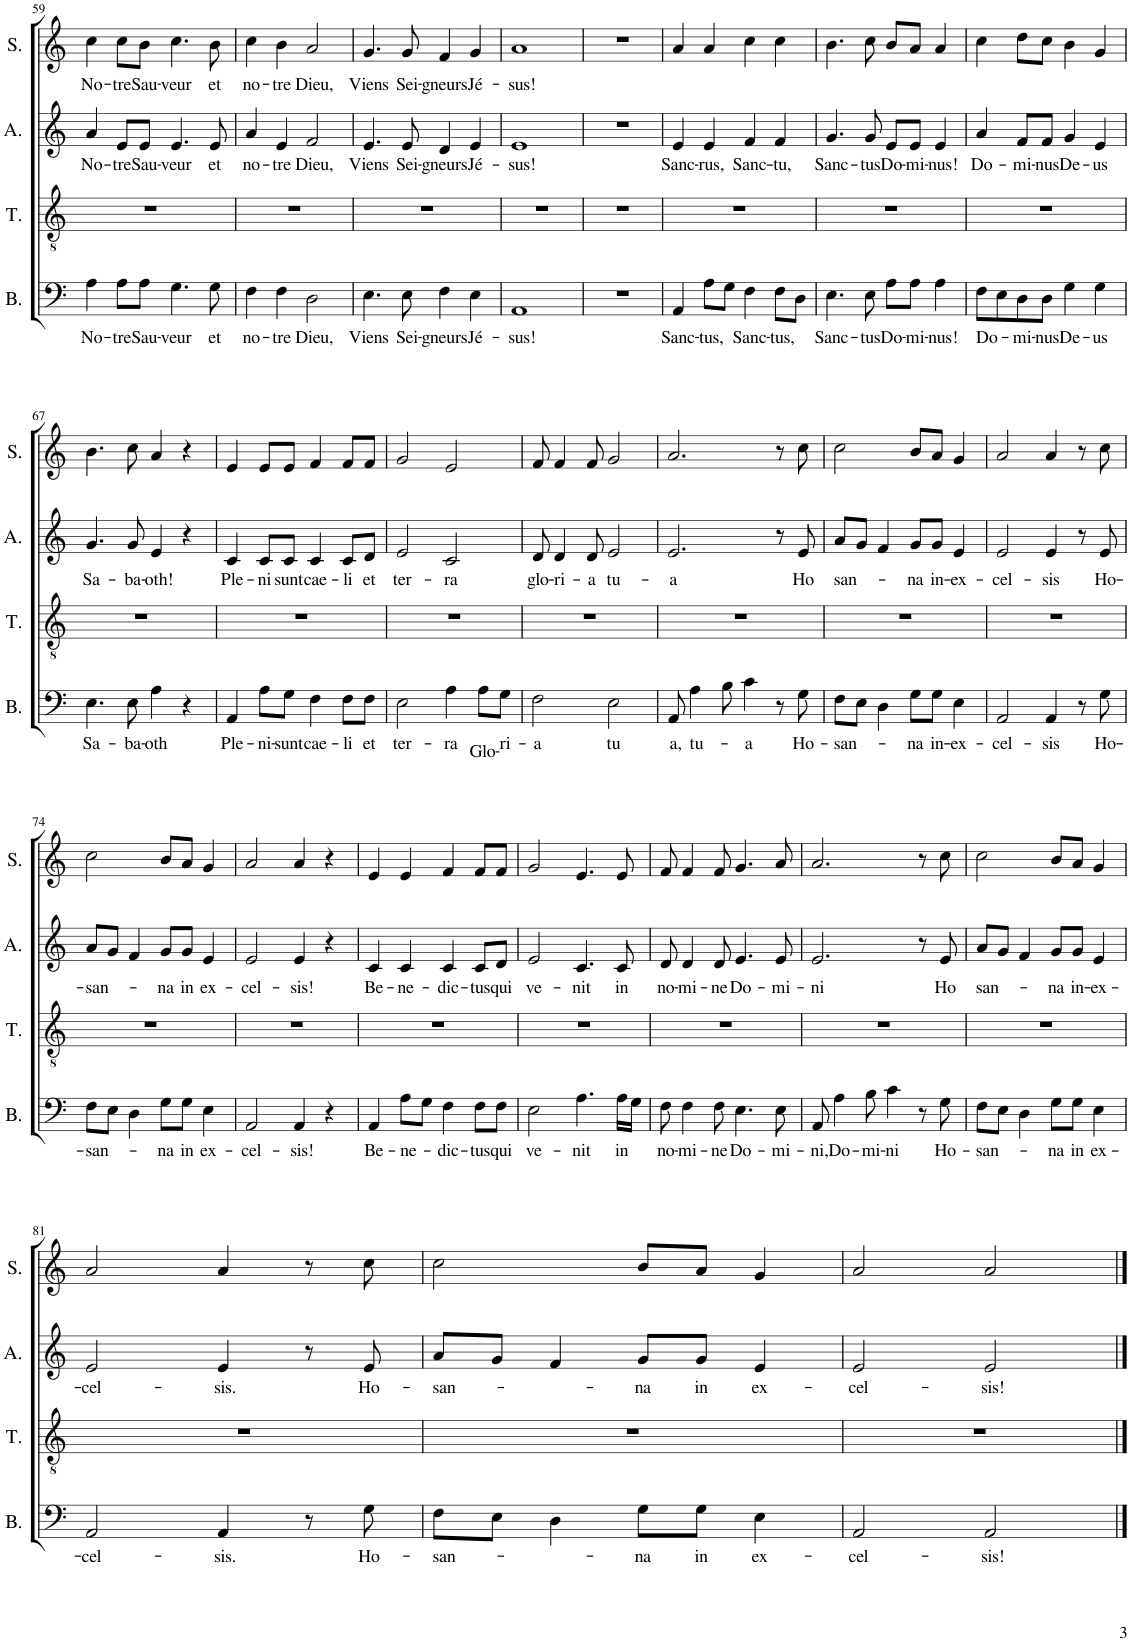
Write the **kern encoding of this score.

**kern	**text	**kern	**kern	**text	**kern	**text
*part4	*part4	*part3	*part2	*part2	*part1	*part1
*staff4	*staff4	*staff3	*staff2	*staff2	*staff1	*staff1
*I"Bass	*	*I"Tenor	*I"Alto	*	*I"Soprano	*
*I'B.	*	*I'T.	*I'A.	*	*I'S.	*
!!LO:PB:g=z
*clefF4	*	*clefGv2	*clefG2	*	*clefG2	*
*k[]	*	*k[]	*k[]	*	*k[]	*
*M4/4	*	*M4/4	*M4/4	*	*M4/4	*
=59	=59	=59	=59	=59	=59	=59
!	!LO:LY:b	!	!	!LO:LY:b	!	!LO:LY:b
4A\	No-	1r	4a/	No-	4cc\	No-
!	!LO:LY:b	!	!	!LO:LY:b	!	!LO:LY:b
8A\L	-tre	.	8e/L	-tre	8cc\L	-tre
!	!LO:LY:b	!	!	!LO:LY:b	!	!LO:LY:b
8A\J	Sau-	.	8e/J	Sau-	8b\J	Sau-
!	!LO:LY:b	!	!	!LO:LY:b	!	!LO:LY:b
4.G\	-veur	.	4.e/	-veur	4.cc\	-veur
!	!LO:LY:b	!	!	!LO:LY:b	!	!LO:LY:b
8G\	et	.	8e/	et	8b\	et
=60	=60	=60	=60	=60	=60	=60
!	!LO:LY:b	!	!	!LO:LY:b	!	!LO:LY:b
4F\	no-	1r	4a/	no-	4cc\	no-
!	!LO:LY:b	!	!	!LO:LY:b	!	!LO:LY:b
4F\	-tre	.	4e/	-tre	4b\	-tre
!	!LO:LY:b	!	!	!LO:LY:b	!	!LO:LY:b
2D\	Dieu,	.	2f/	Dieu,	2a/	Dieu,
=61	=61	=61	=61	=61	=61	=61
!	!LO:LY:b	!	!	!LO:LY:b	!	!LO:LY:b
4.E\	Viens	1r	4.e/	Viens	4.g/	Viens
!	!LO:LY:b	!	!	!LO:LY:b	!	!LO:LY:b
8E\	Sei-	.	8e/	Sei-	8g/	Sei-
!	!LO:LY:b	!	!	!LO:LY:b	!	!LO:LY:b
4F\	-gneurs	.	4d/	-gneurs	4f/	-gneurs
!	!LO:LY:b	!	!	!LO:LY:b	!	!LO:LY:b
4E\	Jé-	.	4e/	Jé-	4g/	Jé-
=62	=62	=62	=62	=62	=62	=62
!	!LO:LY:b	!	!	!LO:LY:b	!	!LO:LY:b
1AA	-sus!	1r	1e	-sus!	1a	-sus!
=63	=63	=63	=63	=63	=63	=63
1r	.	1r	1r	.	1r	.
=64	=64	=64	=64	=64	=64	=64
!	!LO:LY:b	!	!	!LO:LY:b	!	!
4AA/	Sanc-	1r	4e/	Sanc-	4a/	.
!	!LO:LY:b	!	!	!LO:LY:b	!	!
8A\L	-tus,	.	4e/	-rus,	4a/	.
8G\J	.	.	.	.	.	.
!	!LO:LY:b	!	!	!LO:LY:b	!	!
4F\	Sanc-	.	4f/	Sanc-	4cc\	.
!	!LO:LY:b	!	!	!LO:LY:b	!	!
8F\L	-tus,	.	4f/	-tu,	4cc\	.
8D\J	.	.	.	.	.	.
=65	=65	=65	=65	=65	=65	=65
!	!LO:LY:b	!	!	!LO:LY:b	!	!
4.E\	Sanc-	1r	4.g/	Sanc-	4.b\	.
!	!LO:LY:b	!	!	!LO:LY:b	!	!
8E\	-tus	.	8g/	-tus	8cc\	.
!	!LO:LY:b	!	!	!LO:LY:b	!	!
8A\L	Do-	.	8e/L	Do-	8b/L	.
!	!LO:LY:b	!	!	!LO:LY:b	!	!
8A\J	-mi-	.	8e/J	-mi-	8a/J	.
!	!LO:LY:b	!	!	!LO:LY:b	!	!
4A\	-nus!	.	4e/	-nus!	4a/	.
=66	=66	=66	=66	=66	=66	=66
!	!LO:LY:b	!	!	!LO:LY:b	!	!
8F\L	Do-	1r	4a/	Do-	4cc\	.
8E\	.	.	.	.	.	.
!	!LO:LY:b	!	!	!LO:LY:b	!	!
8D\	-mi-	.	8f/L	-mi-	8dd\L	.
!	!LO:LY:b	!	!	!LO:LY:b	!	!
8D\J	-nus	.	8f/J	-nus	8cc\J	.
!	!LO:LY:b	!	!	!LO:LY:b	!	!
4G\	De-	.	4g/	De-	4b\	.
!	!LO:LY:b	!	!	!LO:LY:b	!	!
4G\	-us	.	4e/	-us	4g/	.
!!LO:LB:g=z
=67	=67	=67	=67	=67	=67	=67
!	!LO:LY:b	!	!	!LO:LY:b	!	!
4.E\	Sa-	1r	4.g/	Sa-	4.b\	.
!	!LO:LY:b	!	!	!LO:LY:b	!	!
8E\	-ba-	.	8g/	-ba-	8cc\	.
!	!LO:LY:b	!	!	!LO:LY:b	!	!
4A\	-oth	.	4e/	-oth!	4a/	.
4r	.	.	4r	.	4r	.
=68	=68	=68	=68	=68	=68	=68
!	!LO:LY:b	!	!	!LO:LY:b	!	!
4AA/	Ple-	1r	4c/	Ple-	4e/	.
!	!LO:LY:b	!	!	!LO:LY:b	!	!
8A\L	-ni-	.	8c/L	-ni	8e/L	.
!	!LO:LY:b	!	!	!LO:LY:b	!	!
8G\J	-sunt	.	8c/J	sunt	8e/J	.
!	!LO:LY:b	!	!	!LO:LY:b	!	!
4F\	cae-	.	4c/	cae-	4f/	.
!	!LO:LY:b	!	!	!LO:LY:b	!	!
8F\L	-li	.	8c/L	-li	8f/L	.
!	!LO:LY:b	!	!	!LO:LY:b	!	!
8F\J	et	.	8d/J	et	8f/J	.
=69	=69	=69	=69	=69	=69	=69
!	!LO:LY:b	!	!	!LO:LY:b	!	!
2E\	ter-	1r	2e/	ter-	2g/	.
!	!LO:LY:b	!	!	!LO:LY:b	!	!
4A\	-ra	.	2c/	-ra	2e/	.
!	!LO:LY:b	!	!	!	!	!
8A\L	Glo-	.	.	.	.	.
!	!LO:LY:b	!	!	!	!	!
8G\J	-ri-	.	.	.	.	.
=70	=70	=70	=70	=70	=70	=70
!	!LO:LY:b	!	!	!LO:LY:b	!	!
2F\	-a	1r	8d/	glo-	8f/	.
!	!	!	!	!LO:LY:b	!	!
.	.	.	4d/	-ri-	4f/	.
!	!	!	!	!LO:LY:b	!	!
.	.	.	8d/	-a	8f/	.
!	!LO:LY:b	!	!	!LO:LY:b	!	!
2E\	tu	.	2e/	tu-	2g/	.
=71	=71	=71	=71	=71	=71	=71
!	!LO:LY:b	!	!	!LO:LY:b	!	!
8AA/	a,	1r	2.e/	-a	2.a/	.
!	!LO:LY:b	!	!	!	!	!
4A\	tu-	.	.	.	.	.
8B\	.	.	.	.	.	.
!	!LO:LY:b	!	!	!	!	!
4c\	-a	.	.	.	.	.
8r	.	.	8r	.	8r	.
!	!LO:LY:b	!	!	!LO:LY:b	!	!
8G\	Ho-	.	8e/	Ho	8cc\	.
=72	=72	=72	=72	=72	=72	=72
!	!LO:LY:b	!	!	!LO:LY:b	!	!
8F\L	-san-	1r	8a/L	san-	2cc\	.
8E\J	.	.	8g/J	.	.	.
4D\	.	.	4f/	.	.	.
!	!LO:LY:b	!	!	!LO:LY:b	!	!
8G\L	-na	.	8g/L	-na	8b/L	.
!	!LO:LY:b	!	!	!LO:LY:b	!	!
8G\J	in-	.	8g/J	in-	8a/J	.
!	!LO:LY:b	!	!	!LO:LY:b	!	!
4E\	-ex-	.	4e/	-ex-	4g/	.
=73	=73	=73	=73	=73	=73	=73
!	!LO:LY:b	!	!	!LO:LY:b	!	!
2AA/	-cel-	1r	2e/	-cel-	2a/	.
!	!LO:LY:b	!	!	!LO:LY:b	!	!
4AA/	-sis	.	4e/	-sis	4a/	.
8r	.	.	8r	.	8r	.
!	!LO:LY:b	!	!	!LO:LY:b	!	!
8G\	Ho-	.	8e/	Ho-	8cc\	.
!!LO:LB:g=z
=74	=74	=74	=74	=74	=74	=74
!	!LO:LY:b	!	!	!LO:LY:b	!	!
8F\L	-san-	1r	8a/L	-san-	2cc\	.
8E\J	.	.	8g/J	.	.	.
4D\	.	.	4f/	.	.	.
!	!LO:LY:b	!	!	!LO:LY:b	!	!
8G\L	-na	.	8g/L	-na	8b/L	.
!	!LO:LY:b	!	!	!LO:LY:b	!	!
8G\J	in	.	8g/J	in	8a/J	.
!	!LO:LY:b	!	!	!LO:LY:b	!	!
4E\	ex-	.	4e/	ex-	4g/	.
=75	=75	=75	=75	=75	=75	=75
!	!LO:LY:b	!	!	!LO:LY:b	!	!
2AA/	-cel-	1r	2e/	-cel-	2a/	.
!	!LO:LY:b	!	!	!LO:LY:b	!	!
4AA/	-sis!	.	4e/	-sis!	4a/	.
4r	.	.	4r	.	4r	.
=76	=76	=76	=76	=76	=76	=76
!	!LO:LY:b	!	!	!LO:LY:b	!	!
4AA/	Be-	1r	4c/	Be-	4e/	.
!	!LO:LY:b	!	!	!LO:LY:b	!	!
8A\L	-ne-	.	4c/	-ne-	4e/	.
8G\J	.	.	.	.	.	.
!	!LO:LY:b	!	!	!LO:LY:b	!	!
4F\	-dic-	.	4c/	-dic-	4f/	.
!	!LO:LY:b	!	!	!LO:LY:b	!	!
8F\L	-tus	.	8c/L	-tus	8f/L	.
!	!LO:LY:b	!	!	!LO:LY:b	!	!
8F\J	qui	.	8d/J	qui	8f/J	.
=77	=77	=77	=77	=77	=77	=77
!	!LO:LY:b	!	!	!LO:LY:b	!	!
2E\	ve-	1r	2e/	ve-	2g/	.
!	!LO:LY:b	!	!	!LO:LY:b	!	!
4.A\	-nit	.	4.c/	-nit	4.e/	.
!	!LO:LY:b	!	!	!LO:LY:b	!	!
16A\LL	in	.	8c/	in	8e/	.
16G\JJ	.	.	.	.	.	.
=78	=78	=78	=78	=78	=78	=78
!	!LO:LY:b	!	!	!LO:LY:b	!	!
8F\	no-	1r	8d/	no-	8f/	.
!	!LO:LY:b	!	!	!LO:LY:b	!	!
4F\	-mi-	.	4d/	-mi-	4f/	.
!	!LO:LY:b	!	!	!LO:LY:b	!	!
8F\	-ne	.	8d/	-ne	8f/	.
!	!LO:LY:b	!	!	!LO:LY:b	!	!
4.E\	Do-	.	4.e/	Do-	4.g/	.
!	!LO:LY:b	!	!	!LO:LY:b	!	!
8E\	-mi-	.	8e/	-mi-	8a/	.
=79	=79	=79	=79	=79	=79	=79
!	!LO:LY:b	!	!	!LO:LY:b	!	!
8AA/	-ni,	1r	2.e/	-ni	2.a/	.
!	!LO:LY:b	!	!	!	!	!
4A\	Do-	.	.	.	.	.
!	!LO:LY:b	!	!	!	!	!
8B\	-mi-	.	.	.	.	.
!	!LO:LY:b	!	!	!	!	!
4c\	-ni	.	.	.	.	.
8r	.	.	8r	.	8r	.
!	!LO:LY:b	!	!	!LO:LY:b	!	!
8G\	Ho-	.	8e/	Ho	8cc\	.
=80	=80	=80	=80	=80	=80	=80
!	!LO:LY:b	!	!	!LO:LY:b	!	!
8F\L	-san-	1r	8a/L	san-	2cc\	.
8E\J	.	.	8g/J	.	.	.
4D\	.	.	4f/	.	.	.
!	!LO:LY:b	!	!	!LO:LY:b	!	!
8G\L	-na	.	8g/L	-na	8b/L	.
!	!LO:LY:b	!	!	!LO:LY:b	!	!
8G\J	in	.	8g/J	in-	8a/J	.
!	!LO:LY:b	!	!	!LO:LY:b	!	!
4E\	ex-	.	4e/	-ex-	4g/	.
!!LO:LB:g=z
=81	=81	=81	=81	=81	=81	=81
!	!LO:LY:b	!	!	!LO:LY:b	!	!
2AA/	-cel-	1r	2e/	-cel-	2a/	.
!	!LO:LY:b	!	!	!LO:LY:b	!	!
4AA/	-sis.	.	4e/	-sis.	4a/	.
8r	.	.	8r	.	8r	.
!	!LO:LY:b	!	!	!LO:LY:b	!	!
8G\	Ho-	.	8e/	Ho-	8cc\	.
=82	=82	=82	=82	=82	=82	=82
!	!LO:LY:b	!	!	!LO:LY:b	!	!
8F\L	-san-	1r	8a/L	-san-	2cc\	.
8E\J	.	.	8g/J	.	.	.
4D\	.	.	4f/	.	.	.
!	!LO:LY:b	!	!	!LO:LY:b	!	!
8G\L	-na	.	8g/L	-na	8b/L	.
!	!LO:LY:b	!	!	!LO:LY:b	!	!
8G\J	in	.	8g/J	in	8a/J	.
!	!LO:LY:b	!	!	!LO:LY:b	!	!
4E\	ex-	.	4e/	ex-	4g/	.
=83	=83	=83	=83	=83	=83	=83
!	!LO:LY:b	!	!	!LO:LY:b	!	!
2AA/	-cel-	1r	2e/	-cel-	2a/	.
!	!LO:LY:b	!	!	!LO:LY:b	!	!
2AA/	-sis!	.	2e/	-sis!	2a/	.
==	==	==	==	==	==	==
*-	*-	*-	*-	*-	*-	*-
